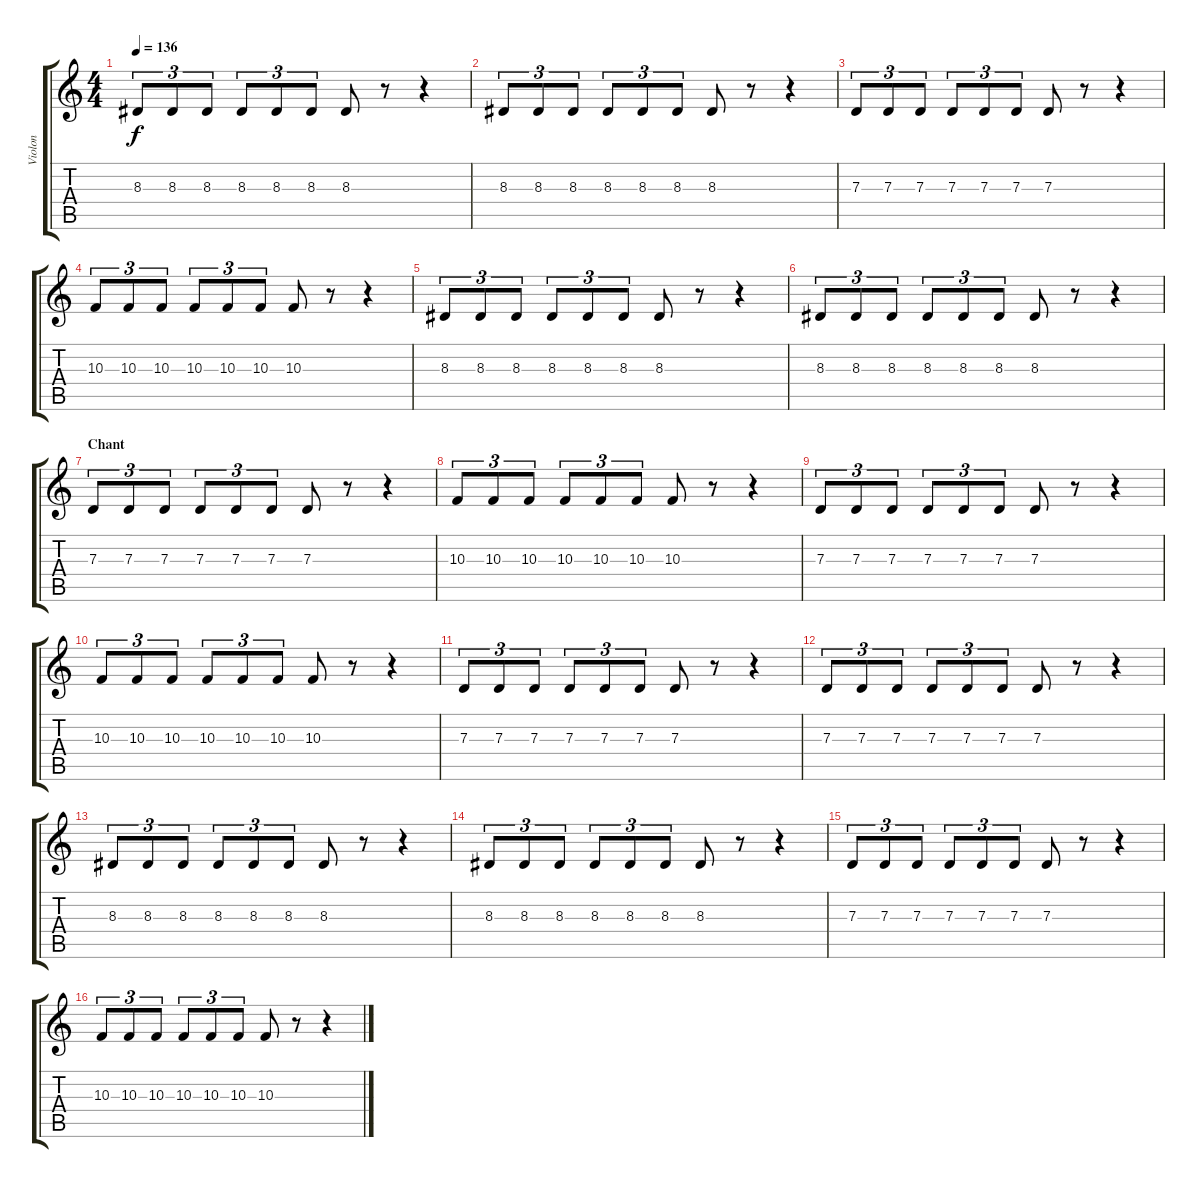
\track ("Violon" "Violon") {instrument violin}
\staff {score tabs}
\tuning (E4 B3 G3 D3 A2 E2) {hide}
\ts (4 4)
\tempo 136
\clef g2
\ks c
8.3.8{tu (3 2) dy f instrument violin} 8.3.8{tu (3 2)} 8.3.8{tu (3 2)} 8.3.8{tu (3 2)} 8.3.8{tu (3 2)} 8.3.8{tu (3 2)} 8.3.8 r.8 r.4 |
8.3.8{tu (3 2)} 8.3.8{tu (3 2)} 8.3.8{tu (3 2)} 8.3.8{tu (3 2)} 8.3.8{tu (3 2)} 8.3.8{tu (3 2)} 8.3.8 r.8 r.4 |
7.3.8{tu (3 2)} 7.3.8{tu (3 2)} 7.3.8{tu (3 2)} 7.3.8{tu (3 2)} 7.3.8{tu (3 2)} 7.3.8{tu (3 2)} 7.3.8 r.8 r.4 |
10.3.8{tu (3 2)} 10.3.8{tu (3 2)} 10.3.8{tu (3 2)} 10.3.8{tu (3 2)} 10.3.8{tu (3 2)} 10.3.8{tu (3 2)} 10.3.8 r.8 r.4 |
8.3.8{tu (3 2)} 8.3.8{tu (3 2)} 8.3.8{tu (3 2)} 8.3.8{tu (3 2)} 8.3.8{tu (3 2)} 8.3.8{tu (3 2)} 8.3.8 r.8 r.4 |
8.3.8{tu (3 2)} 8.3.8{tu (3 2)} 8.3.8{tu (3 2)} 8.3.8{tu (3 2)} 8.3.8{tu (3 2)} 8.3.8{tu (3 2)} 8.3.8 r.8 r.4 |
\section ("" "Chant")
7.3.8{tu (3 2)} 7.3.8{tu (3 2)} 7.3.8{tu (3 2)} 7.3.8{tu (3 2)} 7.3.8{tu (3 2)} 7.3.8{tu (3 2)} 7.3.8 r.8 r.4 |
10.3.8{tu (3 2)} 10.3.8{tu (3 2)} 10.3.8{tu (3 2)} 10.3.8{tu (3 2)} 10.3.8{tu (3 2)} 10.3.8{tu (3 2)} 10.3.8 r.8 r.4 |
7.3.8{tu (3 2)} 7.3.8{tu (3 2)} 7.3.8{tu (3 2)} 7.3.8{tu (3 2)} 7.3.8{tu (3 2)} 7.3.8{tu (3 2)} 7.3.8 r.8 r.4 |
10.3.8{tu (3 2)} 10.3.8{tu (3 2)} 10.3.8{tu (3 2)} 10.3.8{tu (3 2)} 10.3.8{tu (3 2)} 10.3.8{tu (3 2)} 10.3.8 r.8 r.4 |
7.3.8{tu (3 2)} 7.3.8{tu (3 2)} 7.3.8{tu (3 2)} 7.3.8{tu (3 2)} 7.3.8{tu (3 2)} 7.3.8{tu (3 2)} 7.3.8 r.8 r.4 |
7.3.8{tu (3 2)} 7.3.8{tu (3 2)} 7.3.8{tu (3 2)} 7.3.8{tu (3 2)} 7.3.8{tu (3 2)} 7.3.8{tu (3 2)} 7.3.8 r.8 r.4 |
8.3.8{tu (3 2)} 8.3.8{tu (3 2)} 8.3.8{tu (3 2)} 8.3.8{tu (3 2)} 8.3.8{tu (3 2)} 8.3.8{tu (3 2)} 8.3.8 r.8 r.4 |
8.3.8{tu (3 2)} 8.3.8{tu (3 2)} 8.3.8{tu (3 2)} 8.3.8{tu (3 2)} 8.3.8{tu (3 2)} 8.3.8{tu (3 2)} 8.3.8 r.8 r.4 |
7.3.8{tu (3 2)} 7.3.8{tu (3 2)} 7.3.8{tu (3 2)} 7.3.8{tu (3 2)} 7.3.8{tu (3 2)} 7.3.8{tu (3 2)} 7.3.8 r.8 r.4 |
10.3.8{tu (3 2)} 10.3.8{tu (3 2)} 10.3.8{tu (3 2)} 10.3.8{tu (3 2)} 10.3.8{tu (3 2)} 10.3.8{tu (3 2)} 10.3.8 r.8 r.4
